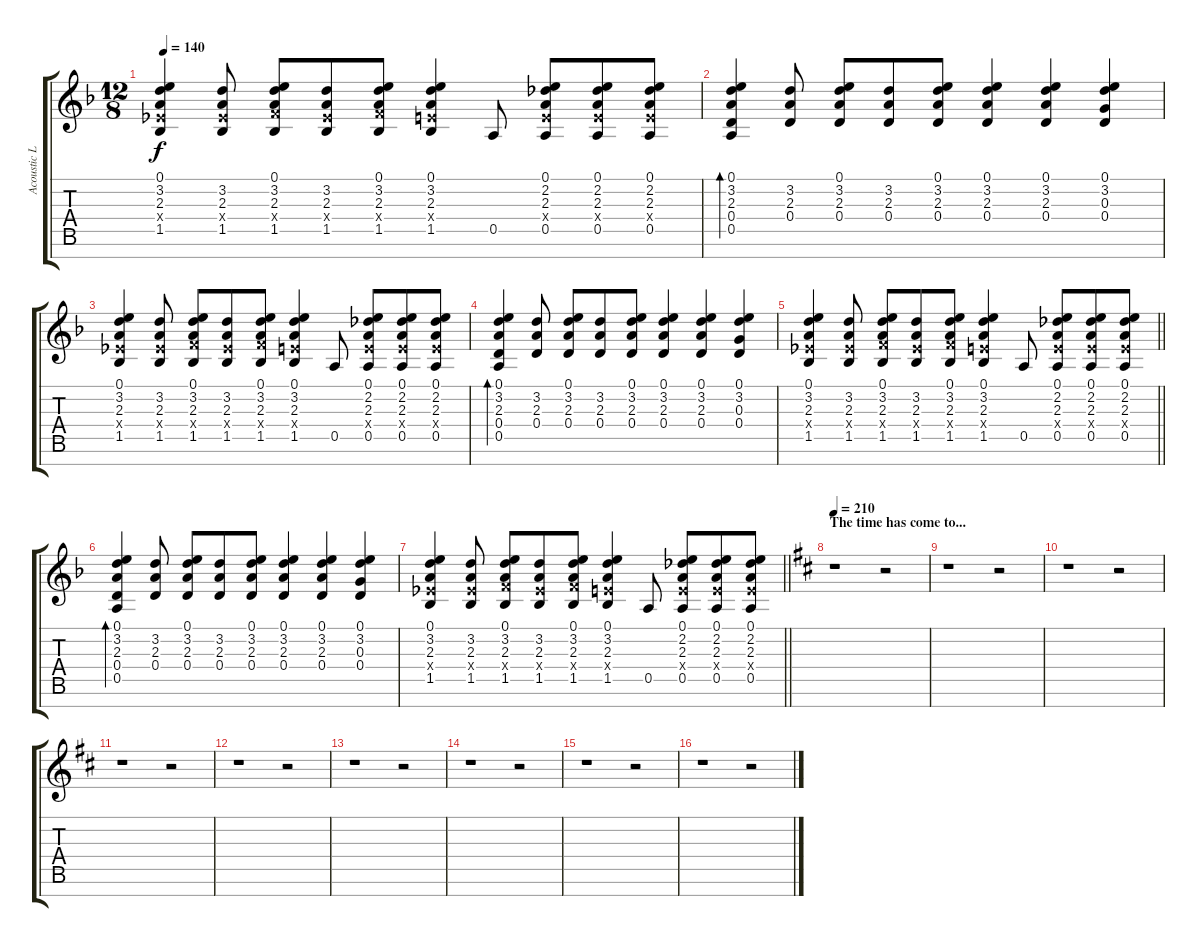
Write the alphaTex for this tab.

\track ("Acoustic Lead" "Acoustic L") {instrument electricguitarjazz}
\staff {score tabs}
\tuning (E4 B3 G3 D3 A2 E2 B1) {hide}
\ts (12 8)
\tempo 140
\clef g2
\ks f
(0.1 3.2 2.3 1.4{x} 1.5).4{dy f} (3.2 2.3 1.4{x} 1.5).8 (0.1 3.2 2.3 3.4{x} 1.5).8 (3.2 2.3 1.4{x} 1.5).8 (0.1 3.2 2.3 3.4{x} 1.5).8 (0.1 3.2 2.3 2.4{x} 1.5).4 0.5.8 (0.1 2.2 2.3 2.4{x} 0.5).8 (0.1 2.2 2.3 2.4{x} 0.5).8 (0.1 2.2 2.3 2.4{x} 0.5).8 |
(0.1 3.2 2.3 0.4 0.5).4{bd 30} (3.2 2.3 0.4).8 (0.1 3.2 2.3 0.4).8 (3.2 2.3 0.4).8 (0.1 3.2 2.3 0.4).8 (0.1 3.2 2.3 0.4).4 (0.1 3.2 2.3 0.4).4 (0.1 3.2 0.3 0.4).4 |
(0.1 3.2 2.3 1.4{x} 1.5).4 (3.2 2.3 1.4{x} 1.5).8 (0.1 3.2 2.3 3.4{x} 1.5).8 (3.2 2.3 1.4{x} 1.5).8 (0.1 3.2 2.3 3.4{x} 1.5).8 (0.1 3.2 2.3 2.4{x} 1.5).4 0.5.8 (0.1 2.2 2.3 2.4{x} 0.5).8 (0.1 2.2 2.3 2.4{x} 0.5).8 (0.1 2.2 2.3 2.4{x} 0.5).8 |
(0.1 3.2 2.3 0.4 0.5).4{bd 30} (3.2 2.3 0.4).8 (0.1 3.2 2.3 0.4).8 (3.2 2.3 0.4).8 (0.1 3.2 2.3 0.4).8 (0.1 3.2 2.3 0.4).4 (0.1 3.2 2.3 0.4).4 (0.1 3.2 0.3 0.4).4 |
\barLineRight lightlight
(0.1 3.2 2.3 1.4{x} 1.5).4 (3.2 2.3 1.4{x} 1.5).8 (0.1 3.2 2.3 3.4{x} 1.5).8 (3.2 2.3 1.4{x} 1.5).8 (0.1 3.2 2.3 3.4{x} 1.5).8 (0.1 3.2 2.3 2.4{x} 1.5).4 0.5.8 (0.1 2.2 2.3 2.4{x} 0.5).8 (0.1 2.2 2.3 2.4{x} 0.5).8 (0.1 2.2 2.3 2.4{x} 0.5).8 |
(0.1 3.2 2.3 0.4 0.5).4{bd 30} (3.2 2.3 0.4).8 (0.1 3.2 2.3 0.4).8 (3.2 2.3 0.4).8 (0.1 3.2 2.3 0.4).8 (0.1 3.2 2.3 0.4).4 (0.1 3.2 2.3 0.4).4 (0.1 3.2 0.3 0.4).4 |
\barLineRight lightlight
(0.1 3.2 2.3 1.4{x} 1.5).4 (3.2 2.3 1.4{x} 1.5).8 (0.1 3.2 2.3 3.4{x} 1.5).8 (3.2 2.3 1.4{x} 1.5).8 (0.1 3.2 2.3 3.4{x} 1.5).8 (0.1 3.2 2.3 2.4{x} 1.5).4 0.5.8 (0.1 2.2 2.3 2.4{x} 0.5).8 (0.1 2.2 2.3 2.4{x} 0.5).8 (0.1 2.2 2.3 2.4{x} 0.5).8 |
\section ("" "The time has come to...")
\tempo 210
\ks d
r.1 r.2 |
r.1 r.2 |
r.1 r.2 |
r.1 r.2 |
r.1 r.2 |
r.1 r.2 |
r.1 r.2 |
r.1 r.2 |
r.1 r.2
